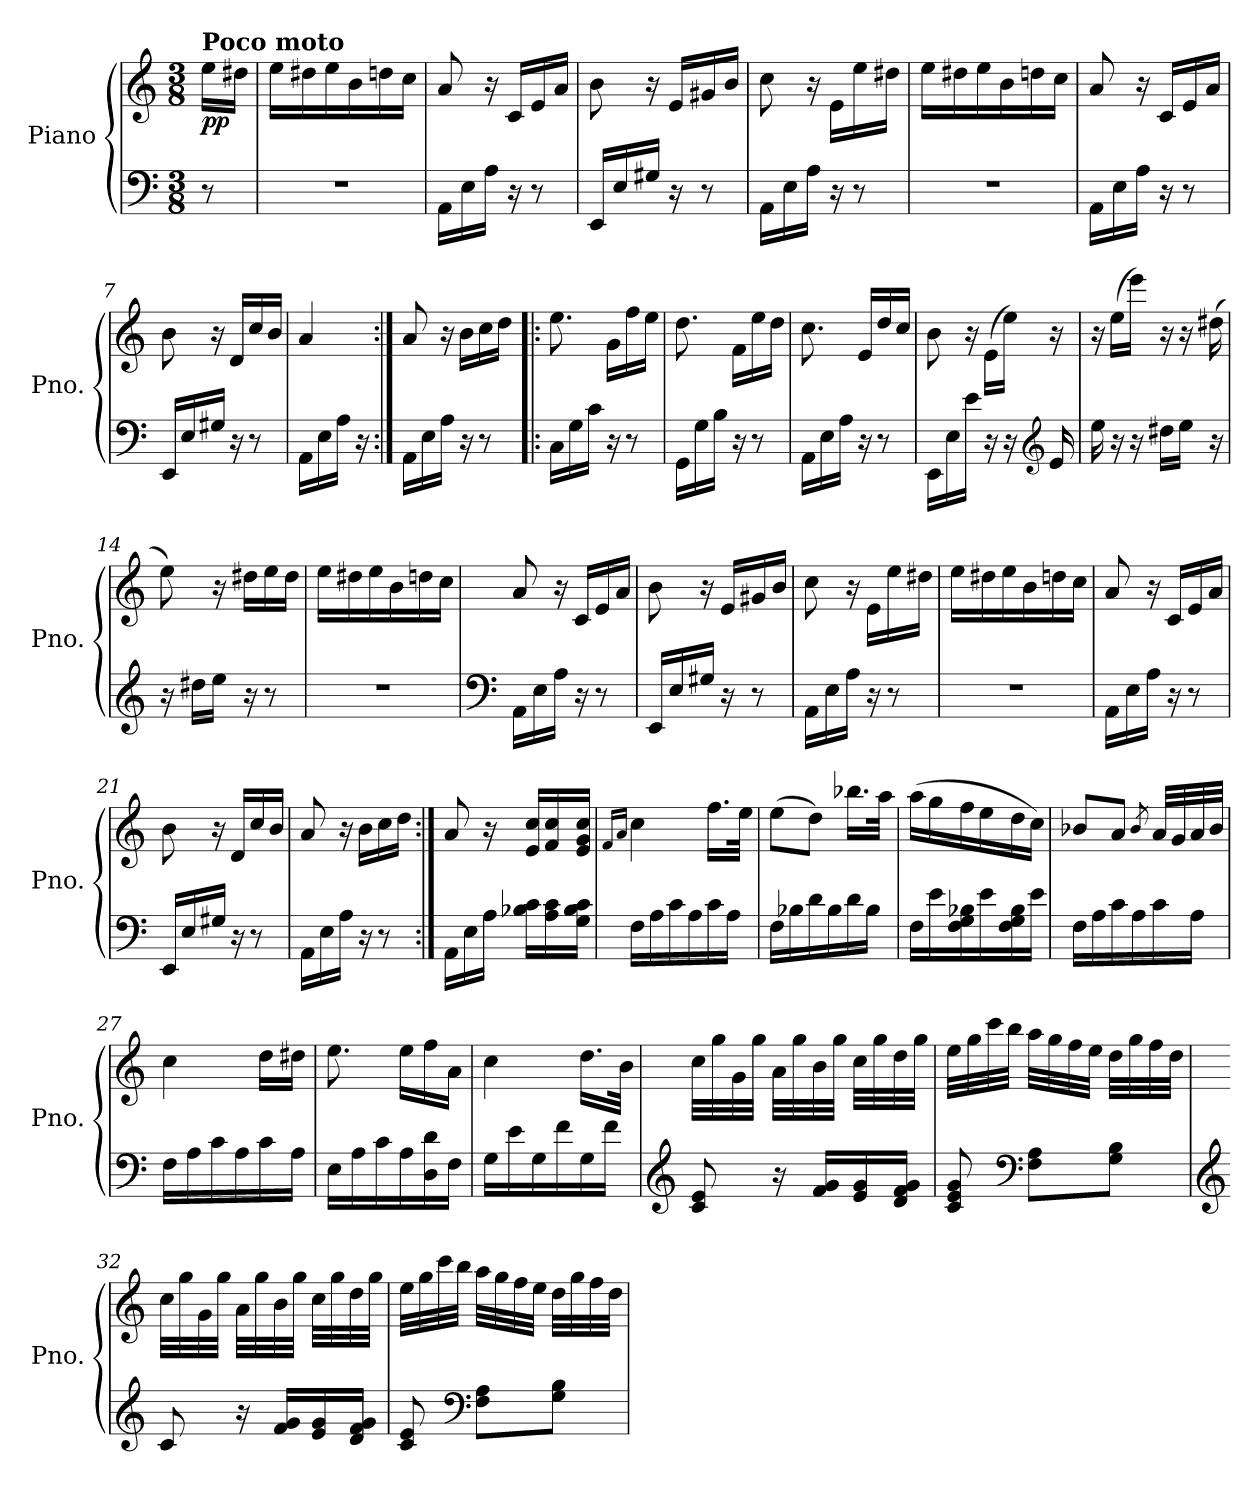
**kern	**kern	**dynam
*part1	*part1	*part1
*staff2	*staff1	*staff1/2
*I"Piano	*	*
*I'Pno.	*	*
*clefF4	*clefG2	*
*k[]	*k[]	*
*M3/8	*M3/8	*
=	=	=
!	!LO:TX:a:B:t=Poco moto	!
!	!	!LO:DY:b
8r	16ee\LL	pp
.	16dd#X\JJ	.
=1	=1	=1
4.r	16ee\LL	.
.	16dd#X\	.
.	16ee\	.
.	16b\	.
.	16ddn\	.
.	16cc\JJ	.
=2	=2	=2
16AA\LL	8a/	.
16E\	.	.
16A\JJ	16r	.
16r	16c/LL	.
8r	16e/	.
.	16a/JJ	.
=3	=3	=3
16EE/LL	8b\	.
16E/	.	.
16G#X/JJ	16r	.
16r	16e/LL	.
8r	16g#X/	.
.	16b/JJ	.
=4	=4	=4
16AA\LL	8cc\	.
16E\	.	.
16A\JJ	16r	.
16r	16e\LL	.
8r	16ee\	.
.	16dd#X\JJ	.
=5	=5	=5
4.r	16ee\LL	.
.	16dd#X\	.
.	16ee\	.
.	16b\	.
.	16ddn\	.
.	16cc\JJ	.
=6	=6	=6
16AA\LL	8a/	.
16E\	.	.
16A\JJ	16r	.
16r	16c/LL	.
8r	16e/	.
.	16a/JJ	.
=7	=7	=7
16EE/LL	8b\	.
16E/	.	.
16G#X/JJ	16r	.
16r	16d/LL	.
8r	16cc/	.
.	16b/JJ	.
=8	=8	=8
16AA\LL	4a/	.
16E\	.	.
16A\JJ	.	.
16r	.	.
=8:|!	=8:|!	=8:|!
16AA\LL	8a/	.
16E\	.	.
16A\JJ	16r	.
16r	16b\LL	.
8r	16cc\	.
.	16dd\JJ	.
=9!|:	=9!|:	=9!|:
16C\LL	8.ee\	.
16G\	.	.
16c\JJ	.	.
16r	16g\LL	.
8r	16ff\	.
.	16ee\JJ	.
=10	=10	=10
16GG\LL	8.dd\	.
16G\	.	.
16B\JJ	.	.
16r	16f\LL	.
8r	16ee\	.
.	16dd\JJ	.
=11	=11	=11
16AA\LL	8.cc\	.
16E\	.	.
16A\JJ	.	.
16r	16e/LL	.
8r	16dd/	.
.	16cc/JJ	.
=12	=12	=12
16EE\LL	8b\	.
16E\	.	.
16e\JJ	16r	.
16r	(16e\LL	.
16r	16ee\JJ)	.
*clefG2	*	*
16e/	16r	.
=13	=13	=13
16ee\	16r	.
16r	(16ee\LL	.
16r	16eee\JJ)	.
16dd#X\LL	16r	.
16ee\JJ	16r	.
16r	(16dd#X\	.
=14	=14	=14
16r	8ee\)	.
16dd#X\LL	.	.
16ee\JJ	16r	.
16r	16dd#X\LL	.
8r	16ee\	.
.	16dd#\JJ	.
=15	=15	=15
4.r	16ee\LL	.
.	16dd#X\	.
.	16ee\	.
.	16b\	.
.	16ddn\	.
.	16cc\JJ	.
=16	=16	=16
*clefF4	*	*
16AA\LL	8a/	.
16E\	.	.
16A\JJ	16r	.
16r	16c/LL	.
8r	16e/	.
.	16a/JJ	.
=17	=17	=17
16EE/LL	8b\	.
16E/	.	.
16G#X/JJ	16r	.
16r	16e/LL	.
8r	16g#X/	.
.	16b/JJ	.
=18	=18	=18
16AA\LL	8cc\	.
16E\	.	.
16A\JJ	16r	.
16r	16e\LL	.
8r	16ee\	.
.	16dd#X\JJ	.
=19	=19	=19
4.r	16ee\LL	.
.	16dd#X\	.
.	16ee\	.
.	16b\	.
.	16ddn\	.
.	16cc\JJ	.
=20	=20	=20
16AA\LL	8a/	.
16E\	.	.
16A\JJ	16r	.
16r	16c/LL	.
8r	16e/	.
.	16a/JJ	.
=21	=21	=21
16EE/LL	8b\	.
16E/	.	.
16G#X/JJ	16r	.
16r	16d/LL	.
8r	16cc/	.
.	16b/JJ	.
=22	=22	=22
16AA\LL	8a/	.
16E\	.	.
16A\JJ	16r	.
16r	16b\LL	.
8r	16cc\	.
.	16dd\JJ	.
=22:|!	=22:|!	=22:|!
16AA\LL	8a/	.
16E\	.	.
16A\JJ	16r	.
16B-X\ 16c\LL	16e/ 16cc/LL	.
16A\ 16c\	16f/ 16cc/	.
16G\ 16B-\ 16c\JJ	16e/ 16g/ 16cc/JJ	.
=23	=23	=23
.	16qf/LL	.
.	16qa/JJ	.
16F\LL	4cc\	.
16A\	.	.
16c\	.	.
16A\	.	.
16c\	16.ff\LL	.
16A\JJ	.	.
.	32ee\JJk	.
=24	=24	=24
16F\LL	(8ee\L	.
16B-X\	.	.
16d\	8dd\J)	.
16B-\	.	.
16d\	16.bb-X\LL	.
16B-\JJ	.	.
.	32aa\JJk	.
=25	=25	=25
16F\LL	(16aa\LL	.
16e\	16gg\	.
16F\ 16G\ 16B-X\	16ff\	.
16e\	16ee\	.
16F\ 16G\ 16B-\	16dd\	.
16e\JJ	16cc\JJ)	.
=26	=26	=26
16F\LL	8b-X/L	.
16A\	.	.
16c\	8a/J	.
16A\	.	.
.	8qb-/	.
16c\	32a/LLL	.
.	32g/	.
16A\JJ	32a/	.
.	32b-/JJJ	.
=27	=27	=27
16F\LL	4cc\	.
16A\	.	.
16c\	.	.
16A\	.	.
16c\	16dd\LL	.
16A\JJ	16dd#X\JJ	.
=28	=28	=28
16E\LL	8.ee\	.
16A\	.	.
16c\	.	.
16A\	16ee\LL	.
16D\ 16d\	16ff\	.
16F\JJ	16a\JJ	.
=29	=29	=29
16G\LL	4cc\	.
16e\	.	.
16G\	.	.
16f\	.	.
16G\	16.dd\LL	.
16f\JJ	.	.
.	32b\JJk	.
=30	=30	=30
*clefG2	*	*
8c/ 8e/	32cc\LLL	.
.	32gg\	.
.	32g\	.
.	32gg\JJJ	.
16r	32a\LLL	.
.	32gg\	.
16f/ 16g/LL	32b\	.
.	32gg\JJJ	.
16e/ 16g/	32cc\LLL	.
.	32gg\	.
16d/ 16f/ 16g/JJ	32dd\	.
.	32gg\JJJ	.
=31	=31	=31
8c/ 8e/ 8g/	32ee\LLL	.
.	32gg\	.
.	32ccc\	.
.	32bb\JJJ	.
*clefF4	*	*
8F\ 8A\L	32aa\LLL	.
.	32gg\	.
.	32ff\	.
.	32ee\JJJ	.
8G\ 8B\J	32dd\LLL	.
.	32gg\	.
.	32ff\	.
.	32dd\JJJ	.
=32	=32	=32
*clefG2	*	*
8c/	32cc\LLL	.
.	32gg\	.
.	32g\	.
.	32gg\JJJ	.
16r	32a\LLL	.
.	32gg\	.
16f/ 16g/LL	32b\	.
.	32gg\JJJ	.
16e/ 16g/	32cc\LLL	.
.	32gg\	.
16d/ 16f/ 16g/JJ	32dd\	.
.	32gg\JJJ	.
=33	=33	=33
8c/ 8e/	32ee\LLL	.
.	32gg\	.
.	32ccc\	.
.	32bb\JJJ	.
*clefF4	*	*
8F\ 8A\L	32aa\LLL	.
.	32gg\	.
.	32ff\	.
.	32ee\JJJ	.
8G\ 8B\J	32dd\LLL	.
.	32gg\	.
.	32ff\	.
.	32dd\JJJ	.
=	=	=
*-	*-	*-
